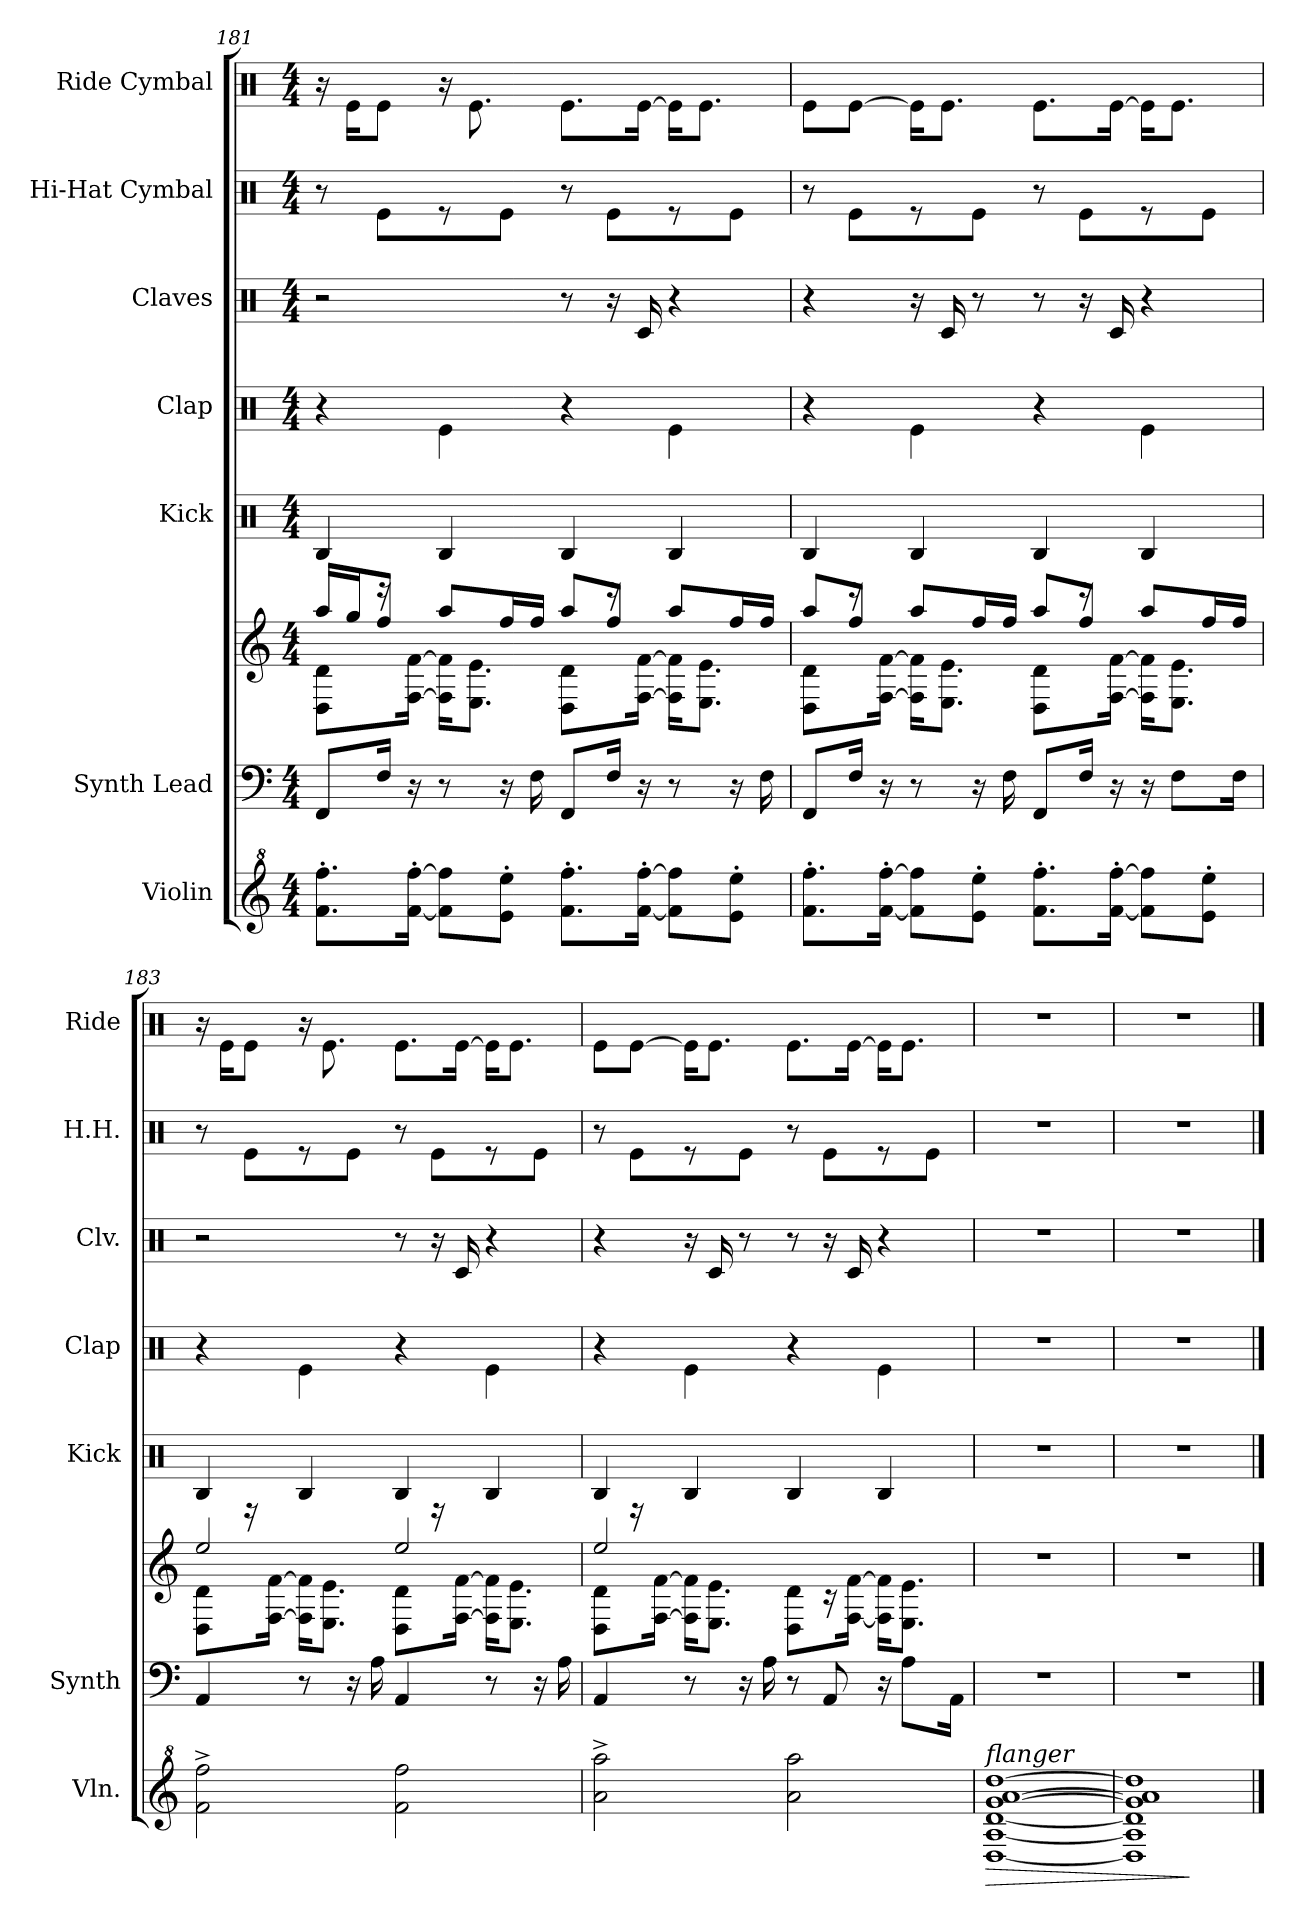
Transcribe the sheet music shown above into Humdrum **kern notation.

**kern	**dynam	**kern	**kern	**kern	**kern	**kern	**kern	**kern
*part7	*part7	*part6	*part6	*part5	*part4	*part3	*part2	*part1
*staff8	*staff8	*staff7	*staff6	*staff5	*staff4	*staff3	*staff2	*staff1
*I"Violin	*	*I"Synth Lead	*	*I"Kick	*I"Clap	*I"Claves	*I"Hi-Hat Cymbal	*I"Ride Cymbal
*I'Vln.	*	*I'Synth	*	*I'Kick	*I'Clap	*I'Clv.	*I'H.H.	*I'Ride
!!LO:LB:g=z
*clefG^2	*	*clefF4	*clefG2	*clefX	*clefX	*clefX	*clefX	*clefX
*k[]	*	*k[]	*k[]	*k[]	*k[]	*k[]	*k[]	*k[]
*a:	*	*a:	*a:	*a:	*a:	*a:	*a:	*a:
*M4/4	*	*M4/4	*M4/4	*M4/4	*M4/4	*M4/4	*M4/4	*M4/4
=181	=181	=181	=181	=181	=181	=181	=181	=181
*	*	*	*^	*	*	*	*	*
8.ff\'> 8.fff\'>L	.	8FF/L	8D\ 8d\L	16aa/LL	4RB/	4r	2r	8r	16r
.	.	.	.	16gg/J	.	.	.	.	16Re\KL
.	.	16F/Jk	16r	8ff/J	.	.	.	8Re\L	8Re\J
[16ff\'> [16fff\'>Jk	.	16r	[<16F\ [<16f\Jk	.	.	.	.	.	.
8ff\] 8fff\]L	.	8r	16F\] 16f\]KL	8aa/L	4RB/	4Re\	.	8r	16r
.	.	.	8.E\ 8.e\J	.	.	.	.	.	8.Re\
8ee\'> 8eee\'>J	.	16r	.	16ff/L	.	.	.	8Re\J	.
.	.	16F\	.	16ff/JJ	.	.	.	.	.
8.ff\'> 8.fff\'>L	.	8FF/L	8D\ 8d\L	8aa/L	4RB/	4r	8r	8r	8.Re\L
.	.	16F/Jk	16r	8ff/J	.	.	16r	8Re\L	.
[16ff\'> [16fff\'>Jk	.	16r	[<16F\ [<16f\Jk	.	.	.	16Rc/	.	[16Re\Jk
8ff\] 8fff\]L	.	8r	16F\] 16f\]KL	8aa/L	4RB/	4Re\	4r	8r	16Re\KL]
.	.	.	8.E\ 8.e\J	.	.	.	.	.	8.Re\J
8ee\'> 8eee\'>J	.	16r	.	16ff/L	.	.	.	8Re\J	.
.	.	16F\	.	16ff/JJ	.	.	.	.	.
=182	=182	=182	=182	=182	=182	=182	=182	=182	=182
8.ff\'> 8.fff\'>L	.	8FF/L	8D\ 8d\L	8aa/L	4RB/	4r	4r	8r	8Re\L
.	.	16F/Jk	16r	8ff/J	.	.	.	8Re\L	[8Re\J
[16ff\'> [16fff\'>Jk	.	16r	[<16F\ [<16f\Jk	.	.	.	.	.	.
8ff\] 8fff\]L	.	8r	16F\] 16f\]KL	8aa/L	4RB/	4Re\	16r	8r	16Re\KL]
.	.	.	8.E\ 8.e\J	.	.	.	16Rc/	.	8.Re\J
8ee\'> 8eee\'>J	.	16r	.	16ff/L	.	.	8r	8Re\J	.
.	.	16F\	.	16ff/JJ	.	.	.	.	.
8.ff\'> 8.fff\'>L	.	8FF/L	8D\ 8d\L	8aa/L	4RB/	4r	8r	8r	8.Re\L
.	.	16F/Jk	16r	8ff/J	.	.	16r	8Re\L	.
[16ff\'> [16fff\'>Jk	.	16r	[<16F\ [<16f\Jk	.	.	.	16Rc/	.	[16Re\Jk
8ff\] 8fff\]L	.	16r	16F\] 16f\]KL	8aa/L	4RB/	4Re\	4r	8r	16Re\KL]
.	.	8F\L	8.E\ 8.e\J	.	.	.	.	.	8.Re\J
8ee\'> 8eee\'>J	.	.	.	16ff/L	.	.	.	8Re\J	.
.	.	16F\Jk	.	16ff/JJ	.	.	.	.	.
=183	=183	=183	=183	=183	=183	=183	=183	=183	=183
2ff\^> 2fff\^>	.	4AA/	8D\ 8d\L	2ee/	4RB/	4r	2r	8r	16r
.	.	.	.	.	.	.	.	.	16Re\KL
.	.	.	16r	.	.	.	.	8Re\L	8Re\J
.	.	.	[<16F\ [<16f\Jk	.	.	.	.	.	.
.	.	8r	16F\] 16f\]KL	.	4RB/	4Re\	.	8r	16r
.	.	.	8.E\ 8.e\J	.	.	.	.	.	8.Re\
.	.	16r	.	.	.	.	.	8Re\J	.
.	.	16A\	.	.	.	.	.	.	.
2ff\ 2fff\	.	4AA/	8D\ 8d\L	2ee/	4RB/	4r	8r	8r	8.Re\L
.	.	.	16r	.	.	.	16r	8Re\L	.
.	.	.	[<16F\ [<16f\Jk	.	.	.	16Rc/	.	[16Re\Jk
.	.	8r	16F\] 16f\]KL	.	4RB/	4Re\	4r	8r	16Re\KL]
.	.	.	8.E\ 8.e\J	.	.	.	.	.	8.Re\J
.	.	16r	.	.	.	.	.	8Re\J	.
.	.	16A\	.	.	.	.	.	.	.
!!LO:PB:g=z
=184	=184	=184	=184	=184	=184	=184	=184	=184	=184
2aa\^> 2aaa\^>	.	4AA/	8D\ 8d\L	2ee/	4RB/	4r	4r	8r	8Re\L
.	.	.	16r	.	.	.	.	8Re\L	[8Re\J
.	.	.	[<16F\ [<16f\Jk	.	.	.	.	.	.
.	.	8r	16F\] 16f\]KL	.	4RB/	4Re\	16r	8r	16Re\KL]
.	.	.	8.E\ 8.e\J	.	.	.	16Rc/	.	8.Re\J
.	.	16r	.	.	.	.	8r	8Re\J	.
.	.	16A\	.	.	.	.	.	.	.
2aa\ 2aaa\	.	8r	8D\ 8d\L	2ryy	4RB/	4r	8r	8r	8.Re\L
.	.	8AA/	16r	.	.	.	16r	8Re\L	.
.	.	.	[<16F\ [<16f\Jk	.	.	.	16Rc/	.	[16Re\Jk
.	.	16r	16F\] 16f\]KL	.	4RB/	4Re\	4r	8r	16Re\KL]
.	.	8A\L	8.E\ 8.e\J	.	.	.	.	.	8.Re\J
.	.	.	.	.	.	.	.	8Re\J	.
.	.	16AA\Jk	.	.	.	.	.	.	.
*	*	*	*v	*v	*	*	*	*	*
=185	=185	=185	=185	=185	=185	=185	=185	=185
!LO:TX:a:i:t=flanger	!	!	!	!	!	!	!	!
!	!LO:HP:b	!	!	!	!	!	!	!
[1d [1a [1dd [1gg [1aa [1ddd	>	1r	1r	1r	1r	1r	1r	1r
=186	=186	=186	=186	=186	=186	=186	=186	=186
1d] 1a] 1dd] 1gg] 1aa] 1ddd]	.	1r	1r	1r	1r	1r	1r	1r
.	]	.	.	.	.	.	.	.
==	==	==	==	==	==	==	==	==
*-	*-	*-	*-	*-	*-	*-	*-	*-
